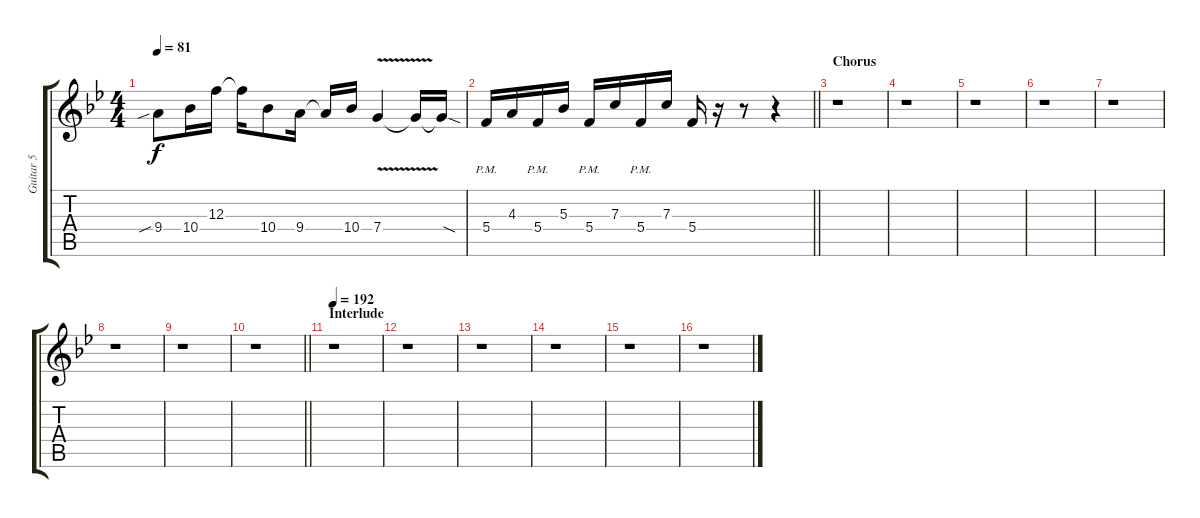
\track ("Guitar 5" "Guitar 5") {instrument distortionguitar}
\staff {score tabs}
\tuning (D4 A3 F3 C3 G2 C2) {hide}
\ts (4 4)
\tempo 81
\clef g2
\ks gminor
9.4{sib}.8{dy f} 10.4.16 12.3.16 12.3{t}.16 10.4.8 9.4.16 9.4{t}.16 10.4.16 7.4{v}.4 7.4{t}.16 7.4{sod t}.16 |
\barLineRight lightlight
5.4{pm}.16 4.3.16 5.4{pm}.16 5.3.16 5.4{pm}.16 7.3.16 5.4{pm}.16 7.3.16 5.4.16 r.16 r.8 r.4 |
\section ("" "Chorus")
r.1 |
r.1 |
r.1 |
r.1 |
r.1 |
r.1 |
r.1 |
\barLineRight lightlight
r.1 |
\section ("" "Interlude")
\tempo 192
r.1 |
r.1 |
r.1 |
r.1 |
r.1 |
r.1
